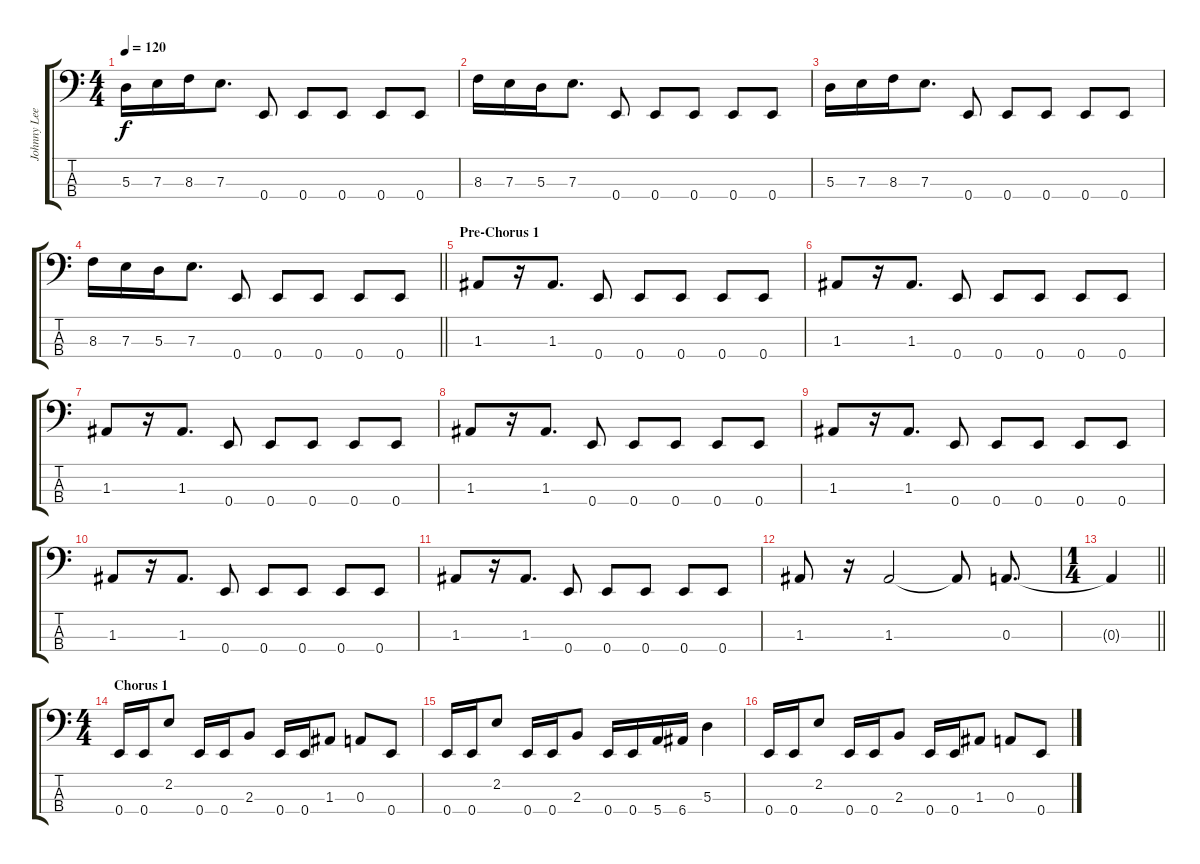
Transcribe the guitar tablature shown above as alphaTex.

\track ("Johnny Lee Middleton (Bass)" "Johnny Lee") {instrument electricbasspick}
\staff {score tabs}
\tuning (G2 D2 A1 E1) {hide}
\ts (4 4)
\tempo 120
\clef f4
\ks c
5.3.16{dy f} 7.3.16 8.3.16 7.3.8{d} 0.4.8 0.4.8 0.4.8 0.4.8 0.4.8 |
8.3.16 7.3.16 5.3.16 7.3.8{d} 0.4.8 0.4.8 0.4.8 0.4.8 0.4.8 |
5.3.16 7.3.16 8.3.16 7.3.8{d} 0.4.8 0.4.8 0.4.8 0.4.8 0.4.8 |
\barLineRight lightlight
8.3.16 7.3.16 5.3.16 7.3.8{d} 0.4.8 0.4.8 0.4.8 0.4.8 0.4.8 |
\section ("" "Pre-Chorus 1")
1.3.8 r.16 1.3.8{d} 0.4.8 0.4.8 0.4.8 0.4.8 0.4.8 |
1.3.8 r.16 1.3.8{d} 0.4.8 0.4.8 0.4.8 0.4.8 0.4.8 |
1.3.8 r.16 1.3.8{d} 0.4.8 0.4.8 0.4.8 0.4.8 0.4.8 |
1.3.8 r.16 1.3.8{d} 0.4.8 0.4.8 0.4.8 0.4.8 0.4.8 |
1.3.8 r.16 1.3.8{d} 0.4.8 0.4.8 0.4.8 0.4.8 0.4.8 |
1.3.8 r.16 1.3.8{d} 0.4.8 0.4.8 0.4.8 0.4.8 0.4.8 |
1.3.8 r.16 1.3.8{d} 0.4.8 0.4.8 0.4.8 0.4.8 0.4.8 |
1.3.8 r.16 1.3.2 1.3{t}.8 0.3.8{d} |
\ts (1 4)
\barLineRight lightlight
0.3{t}.4 |
\ts (4 4)
\section ("" "Chorus 1")
0.4.16 0.4.16 2.2.8 0.4.16 0.4.16 2.3.8 0.4.16 0.4.16 1.3.8 0.3.8 0.4.8 |
0.4.16 0.4.16 2.2.8 0.4.16 0.4.16 2.3.8 0.4.16 0.4.16 5.4.16 6.4.16 5.3.4 |
0.4.16 0.4.16 2.2.8 0.4.16 0.4.16 2.3.8 0.4.16 0.4.16 1.3.8 0.3.8 0.4.8
